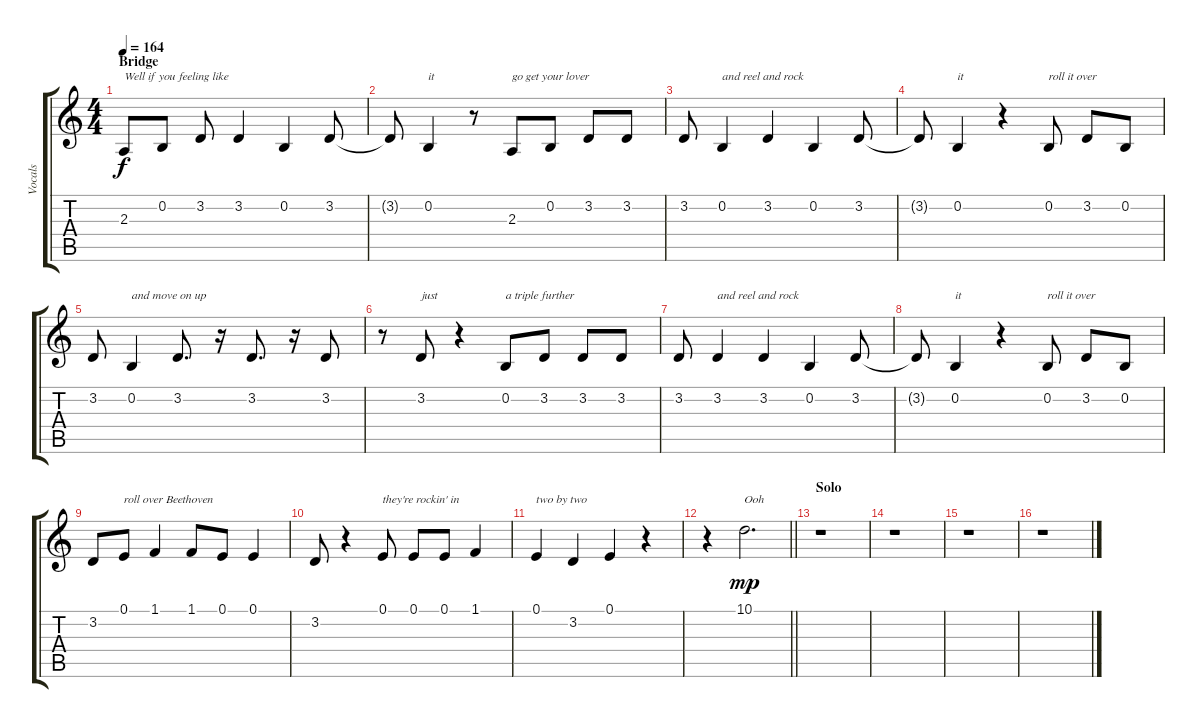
\track ("Vocals" "Vocals") {instrument tenorsax}
\staff {score tabs}
\tuning (E4 B3 G3 D3 A2 E2) {hide}
\ts (4 4)
\section ("" "Bridge")
\tempo 164
\clef g2
\ks c
2.3.8{txt "Well if you feeling like" dy f} 0.2.8 3.2.8 3.2.4 0.2.4 3.2.8 |
3.2{t}.8 0.2.4{txt "it"} r.8 2.3.8{txt "go get your lover"} 0.2.8 3.2.8 3.2.8 |
3.2.8 0.2.4{txt "and reel and rock"} 3.2.4 0.2.4 3.2.8 |
3.2{t}.8 0.2.4{txt "it"} r.4 0.2.8{txt "roll it over"} 3.2.8 0.2.8 |
3.2.8 0.2.4{txt "and move on up"} 3.2.8{d} r.16 3.2.8{d} r.16 3.2.8 |
r.8 3.2.8{txt "just"} r.4 0.2.8{txt "a triple further"} 3.2.8 3.2.8 3.2.8 |
3.2.8 3.2.4{txt "and reel and rock"} 3.2.4 0.2.4 3.2.8 |
3.2{t}.8 0.2.4{txt "it"} r.4 0.2.8{txt "roll it over"} 3.2.8 0.2.8 |
3.2.8 0.1.8{txt "roll over Beethoven"} 1.1.4 1.1.8 0.1.8 0.1.4 |
3.2.8 r.4 0.1.8{txt "they're rockin' in"} 0.1.8 0.1.8 1.1.4 |
0.1.4{txt "two by two"} 3.2.4 0.1.4 r.4 |
\barLineRight lightlight
r.4 10.1.2{d txt "Ooh" dy mp} |
\section ("" "Solo")
r.1 |
r.1 |
r.1 |
r.1
